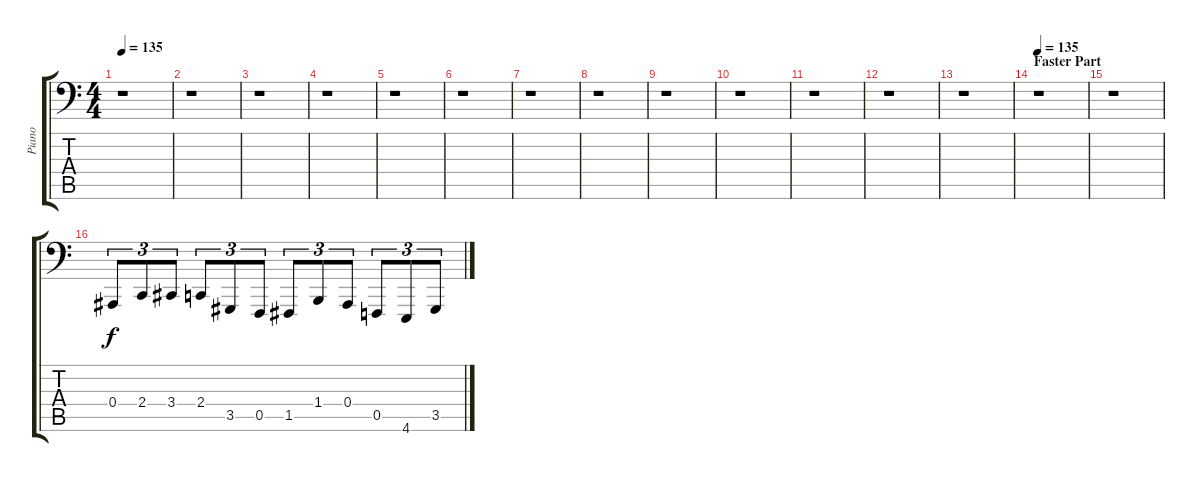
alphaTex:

\track ("Piano" "Piano") {instrument acousticgrandpiano}
\staff {score tabs}
\tuning (C3 G2 Eb2 Bb1 F1 C1) {hide}
\ts (4 4)
\tempo 135
\clef f4
\ks c
r.1{dy f} |
r.1 |
r.1 |
r.1 |
r.1 |
r.1 |
r.1 |
r.1 |
r.1 |
r.1 |
r.1 |
r.1 |
r.1 |
\section ("" "Faster Part")
\tempo 135
r.1 |
r.1 |
0.4.8{tu (3 2) instrument electricgrandpiano} 2.4.8{tu (3 2)} 3.4.8{tu (3 2)} 2.4.8{tu (3 2)} 3.5.8{tu (3 2)} 0.5.8{tu (3 2)} 1.5.8{tu (3 2)} 1.4.8{tu (3 2)} 0.4.8{tu (3 2)} 0.5.8{tu (3 2)} 4.6.8{tu (3 2)} 3.5.8{tu (3 2)}
